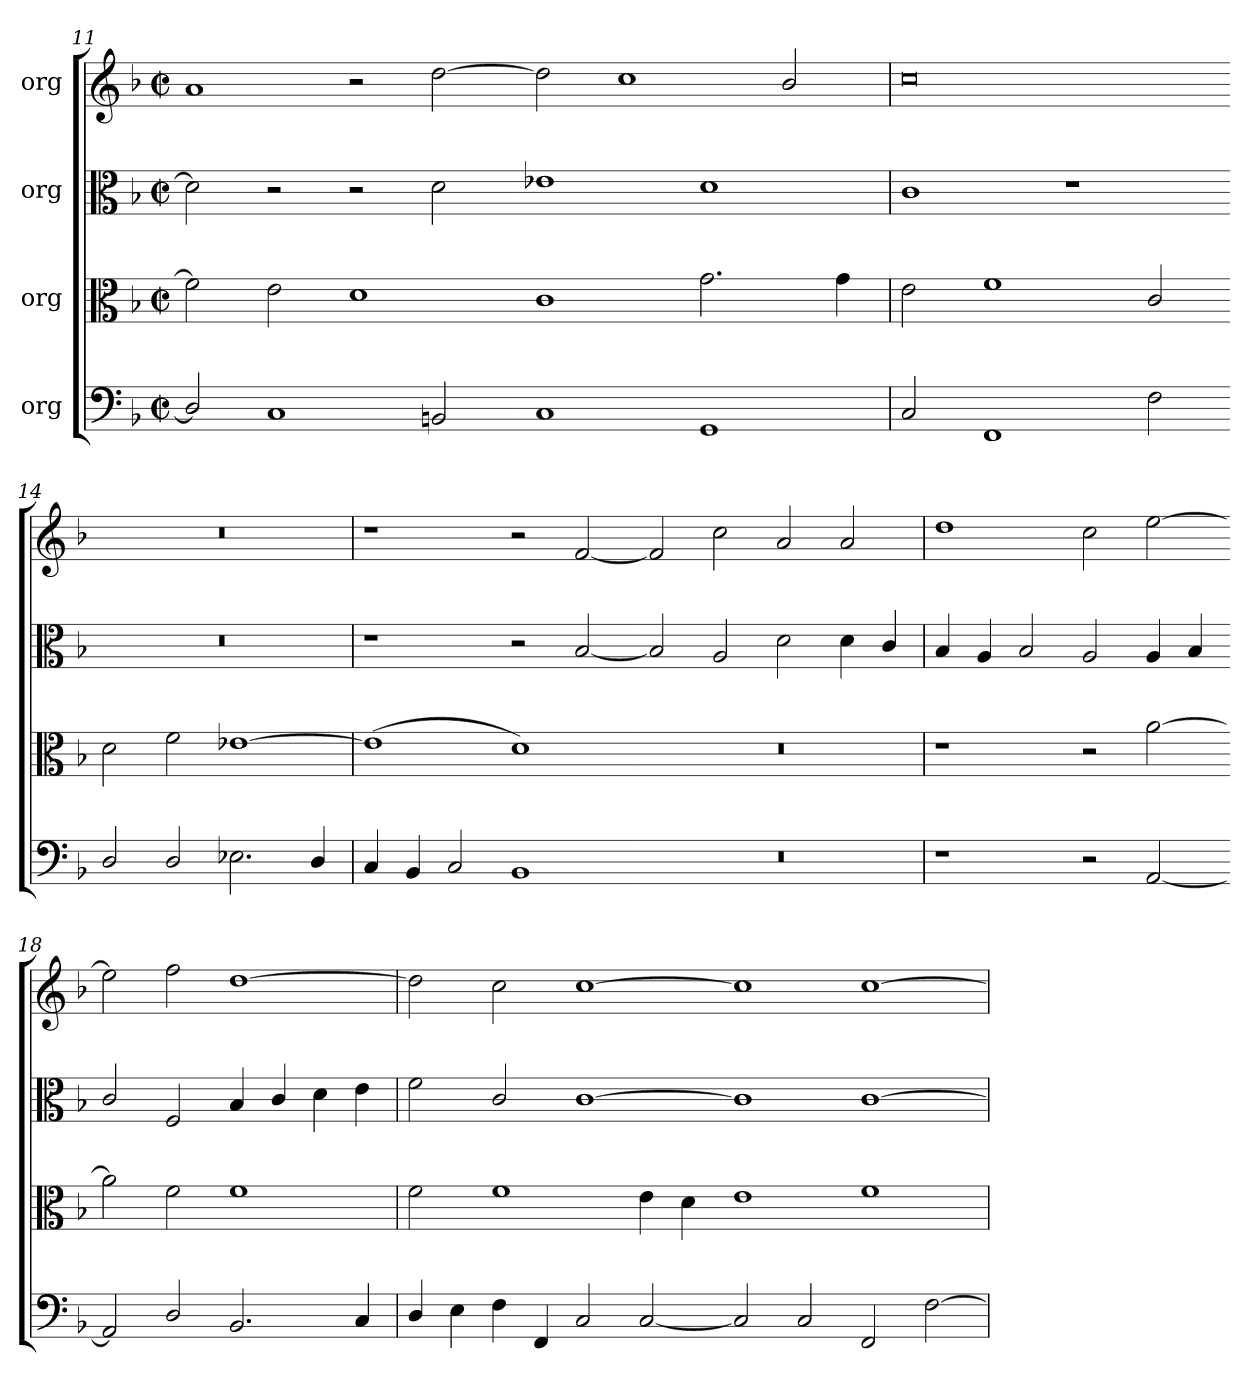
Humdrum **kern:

**kern	**kern	**kern	**kern
*part4	*part3	*part2	*part1
*staff4	*staff3	*staff2	*staff1
*I"org	*I"org	*I"org	*I"org
*clefF4	*clefC3	*clefC3	*clefG2
*k[b-]	*k[b-]	*k[b-]	*k[b-]
*F:	*F:	*F:	*F:
*M2/1	*M2/1	*M2/1	*M2/1
*met(c|)	*met(c|)	*met(c|)	*met(c|)
=11	=11	=11	=11
2D/]	2f\]	2d!]	1a
1C	2e\	2r	.
.	1d	2r	2r
2BBn/	.	2d\	[2dd
=12-	=12-	=12-	=12-
1C	1c	1e-X	2dd]
.	.	.	1cc
1GG	2.g\	1d	.
.	.	.	2b-/
.	4g\	.	.
=13	=13	=13	=13
2C/	2e\	1c	0cc
1FF	1f	.	.
.	.	1r	.
2F\	2c/	.	.
=14-	=14-	=14-	=14-
2D/	2d\	0r	0r
2D/	2f\	.	.
2.E-X\	[1e-X	.	.
4D/	.	.	.
=15	=15	=15	=15
4C/	(1e-]	1r	1r
4BB-/	.	.	.
2C/	.	.	.
1BB-	1d)	2r	2r
.	.	[2B-	[2f
=16-	=16-	=16-	=16-
0r	0r	2B-]	2f]
.	.	2A/	2cc\
.	.	2d\	2a/
.	.	4d\	2a/
.	.	4c/	.
=17	=17	=17	=17
1r	1r	4B-/	1dd
.	.	4A/	.
.	.	2B-/	.
2r	2r	2A/	2cc\
[2AA	[2a	4A/	[2ee
.	.	4B-/	.
=18-	=18-	=18-	=18-
2AA]	2a]	2c/	2ee]
2D/	2f\	2F/	2ff\
2.BB-/	1f	4B-/	[1dd
.	.	4c/	.
.	.	4d\	.
4C/	.	4e\	.
=19	=19	=19	=19
4D/	2f\	2f\	2dd!\]
4E\	.	.	.
4F\	1f	2c/	2cc\
4FF/	.	.	.
2C/	.	[1c	[1cc
[2C	4e\	.	.
.	4d\	.	.
=20-	=20-	=20-	=20-
2C]	1e	1c]	1cc]
2C/	.	.	.
2FF/	1f	[1c	[1cc
[2F\	.	.	.
=	=	=	=
*-	*-	*-	*-
